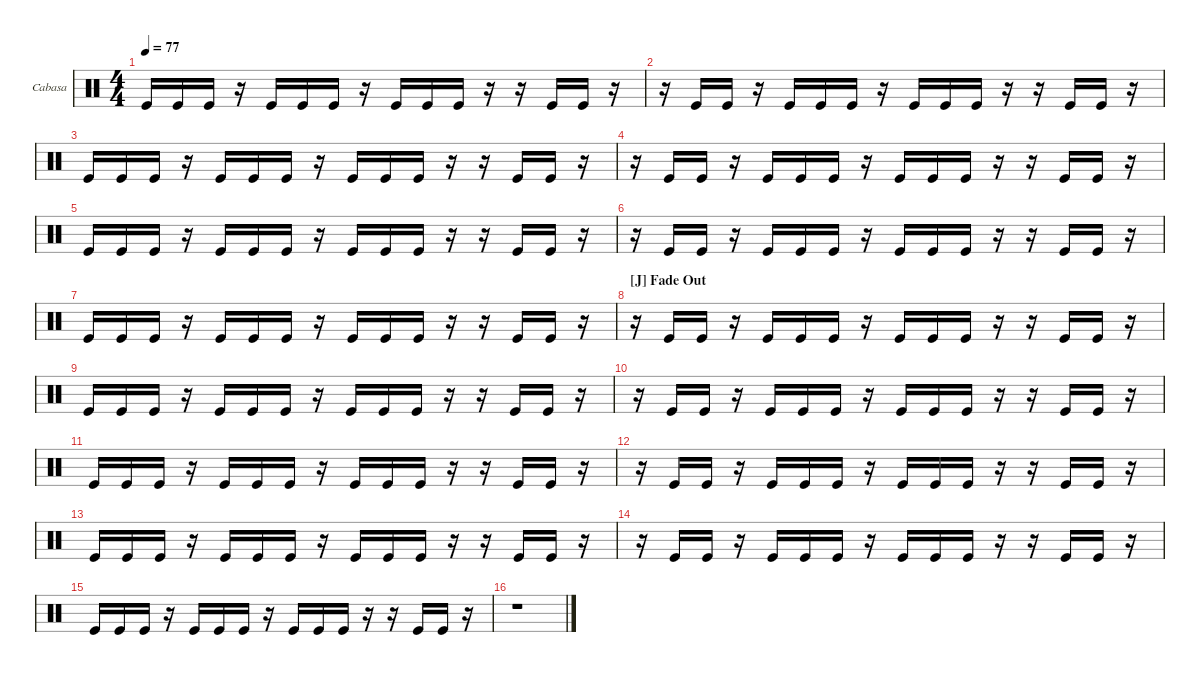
\hideDynamics
\bracketExtendMode groupsimilarinstruments
\firstSystemTrackNameOrientation horizontal
\otherSystemsTrackNameOrientation horizontal
\track ("Cabasa" "Cabasa") {multiBarRest instrument percussion}
\staff {score}
\articulation defaults
\ts (4 4)
\tempo 77
\clef neutral
\ks c "Kick (hit)".16{dy f} "Kick (hit)".16 "Kick (hit)".16
r.16 "Kick (hit)".16 "Kick (hit)".16 "Kick (hit)".16 r.16 "Kick (hit)".16 "Kick (hit)".16 "Kick (hit)".16 r.16 r.16 "Kick (hit)".16 "Kick (hit)".16 r.16 |
r.16 "Kick (hit)".16 "Kick (hit)".16 r.16 "Kick (hit)".16 "Kick (hit)".16 "Kick (hit)".16 r.16 "Kick (hit)".16 "Kick (hit)".16 "Kick (hit)".16 r.16 r.16 "Kick (hit)".16 "Kick (hit)".16 r.16 |
"Kick (hit)".16 "Kick (hit)".16 "Kick (hit)".16 r.16 "Kick (hit)".16 "Kick (hit)".16 "Kick (hit)".16 r.16 "Kick (hit)".16 "Kick (hit)".16 "Kick (hit)".16 r.16 r.16 "Kick (hit)".16 "Kick (hit)".16 r.16 |
r.16 "Kick (hit)".16 "Kick (hit)".16 r.16 "Kick (hit)".16 "Kick (hit)".16 "Kick (hit)".16 r.16 "Kick (hit)".16 "Kick (hit)".16 "Kick (hit)".16 r.16 r.16 "Kick (hit)".16 "Kick (hit)".16 r.16 |
"Kick (hit)".16 "Kick (hit)".16 "Kick (hit)".16 r.16 "Kick (hit)".16 "Kick (hit)".16 "Kick (hit)".16 r.16 "Kick (hit)".16 "Kick (hit)".16 "Kick (hit)".16 r.16 r.16 "Kick (hit)".16 "Kick (hit)".16 r.16 |
r.16 "Kick (hit)".16 "Kick (hit)".16 r.16 "Kick (hit)".16 "Kick (hit)".16 "Kick (hit)".16 r.16 "Kick (hit)".16 "Kick (hit)".16 "Kick (hit)".16 r.16 r.16 "Kick (hit)".16 "Kick (hit)".16 r.16 |
"Kick (hit)".16 "Kick (hit)".16 "Kick (hit)".16 r.16 "Kick (hit)".16 "Kick (hit)".16 "Kick (hit)".16 r.16 "Kick (hit)".16 "Kick (hit)".16 "Kick (hit)".16 r.16 r.16 "Kick (hit)".16 "Kick (hit)".16 r.16 |
\section ("J" "Fade Out")
r.16 "Kick (hit)".16 "Kick (hit)".16 r.16 "Kick (hit)".16 "Kick (hit)".16 "Kick (hit)".16 r.16 "Kick (hit)".16 "Kick (hit)".16 "Kick (hit)".16 r.16 r.16 "Kick (hit)".16 "Kick (hit)".16 r.16 |
"Kick (hit)".16 "Kick (hit)".16 "Kick (hit)".16 r.16 "Kick (hit)".16 "Kick (hit)".16 "Kick (hit)".16 r.16 "Kick (hit)".16 "Kick (hit)".16 "Kick (hit)".16 r.16 r.16 "Kick (hit)".16 "Kick (hit)".16 r.16 |
r.16 "Kick (hit)".16 "Kick (hit)".16 r.16 "Kick (hit)".16 "Kick (hit)".16 "Kick (hit)".16 r.16 "Kick (hit)".16 "Kick (hit)".16 "Kick (hit)".16 r.16 r.16 "Kick (hit)".16 "Kick (hit)".16 r.16 |
"Kick (hit)".16 "Kick (hit)".16 "Kick (hit)".16 r.16 "Kick (hit)".16 "Kick (hit)".16 "Kick (hit)".16 r.16 "Kick (hit)".16 "Kick (hit)".16 "Kick (hit)".16 r.16 r.16 "Kick (hit)".16 "Kick (hit)".16 r.16 |
r.16 "Kick (hit)".16 "Kick (hit)".16 r.16 "Kick (hit)".16 "Kick (hit)".16 "Kick (hit)".16 r.16 "Kick (hit)".16 "Kick (hit)".16 "Kick (hit)".16 r.16 r.16 "Kick (hit)".16 "Kick (hit)".16 r.16 |
"Kick (hit)".16 "Kick (hit)".16 "Kick (hit)".16 r.16 "Kick (hit)".16 "Kick (hit)".16 "Kick (hit)".16 r.16 "Kick (hit)".16 "Kick (hit)".16 "Kick (hit)".16 r.16 r.16 "Kick (hit)".16 "Kick (hit)".16 r.16 |
r.16 "Kick (hit)".16 "Kick (hit)".16 r.16 "Kick (hit)".16 "Kick (hit)".16 "Kick (hit)".16 r.16 "Kick (hit)".16 "Kick (hit)".16 "Kick (hit)".16 r.16 r.16 "Kick (hit)".16 "Kick (hit)".16 r.16 |
\scale
0.812977 "Kick (hit)".16 "Kick (hit)".16 "Kick (hit)".16 r.16 "Kick (hit)".16 "Kick (hit)".16 "Kick (hit)".16 r.16 "Kick (hit)".16 "Kick (hit)".16 "Kick (hit)".16 r.16 r.16 "Kick (hit)".16 "Kick (hit)".16 r.16 |
\scale
0.271223 r.1
